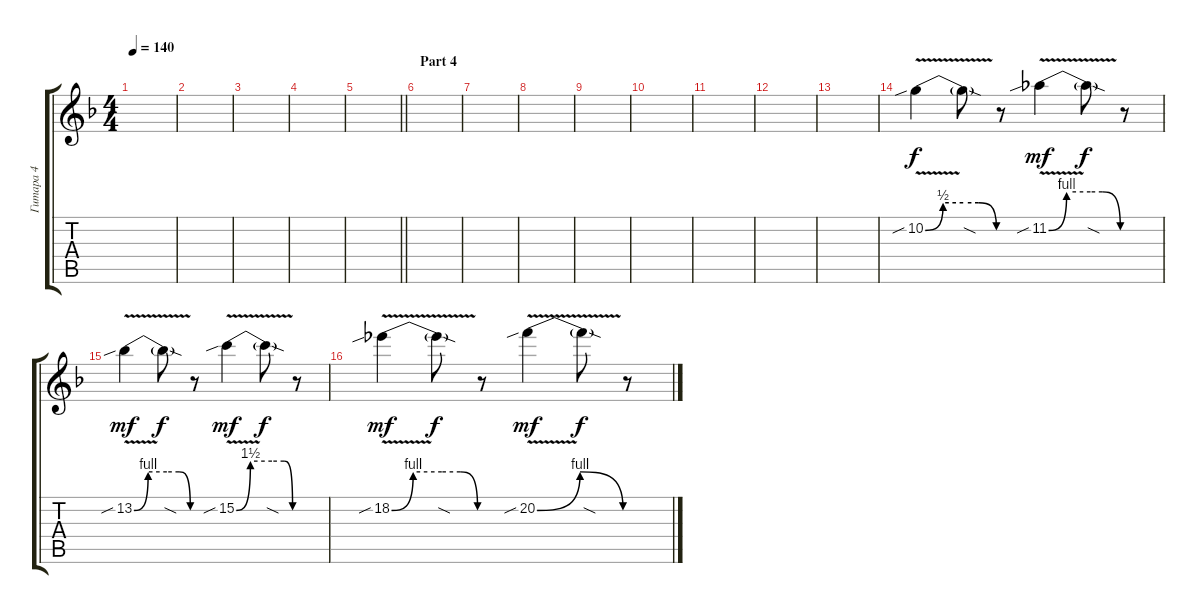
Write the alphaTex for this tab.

\track ("Гитара 4" "Гитара 4") {instrument distortionguitar}
\staff {score tabs}
\tuning (D4 A3 F3 C3 G2 D2) {hide}
\ts (4 4)
\tempo 140
\clef g2
\ks dminor
|
|
|
|
\barLineRight lightlight
|
\section ("" "Part 4")
|
|
|
|
|
|
|
|
10.2{be (custom 0 0 15 2 32 2 45 2 60 0) v sib}.4 10.2{sod t}.8{dy f} r.8 11.2{be (custom 0 0 15 4 35 4 45 4 60 0) v sib}.4{dy mf} 11.2{sod t}.8{dy f} r.8 |
13.2{be (custom 0 0 15 4 35 4 48 4 60 0) v sib}.4{dy mf} 13.2{sod t}.8{dy f} r.8 15.2{be (custom 0 0 15 6 38 6 51 6 60 0) v sib}.4{dy mf} 15.2{sod t}.8{dy f} r.8 |
18.2{be (custom 0 0 15 4 35 4 48 4 60 0) v sib}.4{dy mf} 18.2{sod t}.8{dy f} r.8 20.2{be (bendrelease 0 0 15 4 38 4 60 0) v sib}.4{dy mf} 20.2{sod t}.8{dy f} r.8
